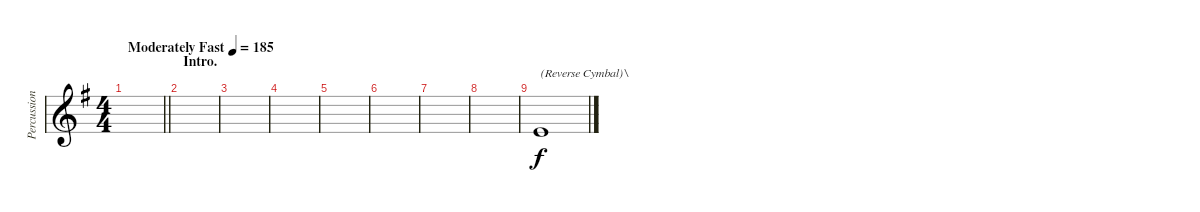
\track ("Percussion II" "Percussion") {instrument reversecymbal}
\staff {score}
\tuning (E4 B3 G3 D3 A2 E2) {hide}
\ts (4 4)
\tempo (185 "Moderately Fast")
\clef g2
\barLineRight lightlight
\ks g
|
\section ("" "Intro.")
|
|
|
|
|
|
|
0.1.1{txt "(Reverse Cymbal)\\"}
